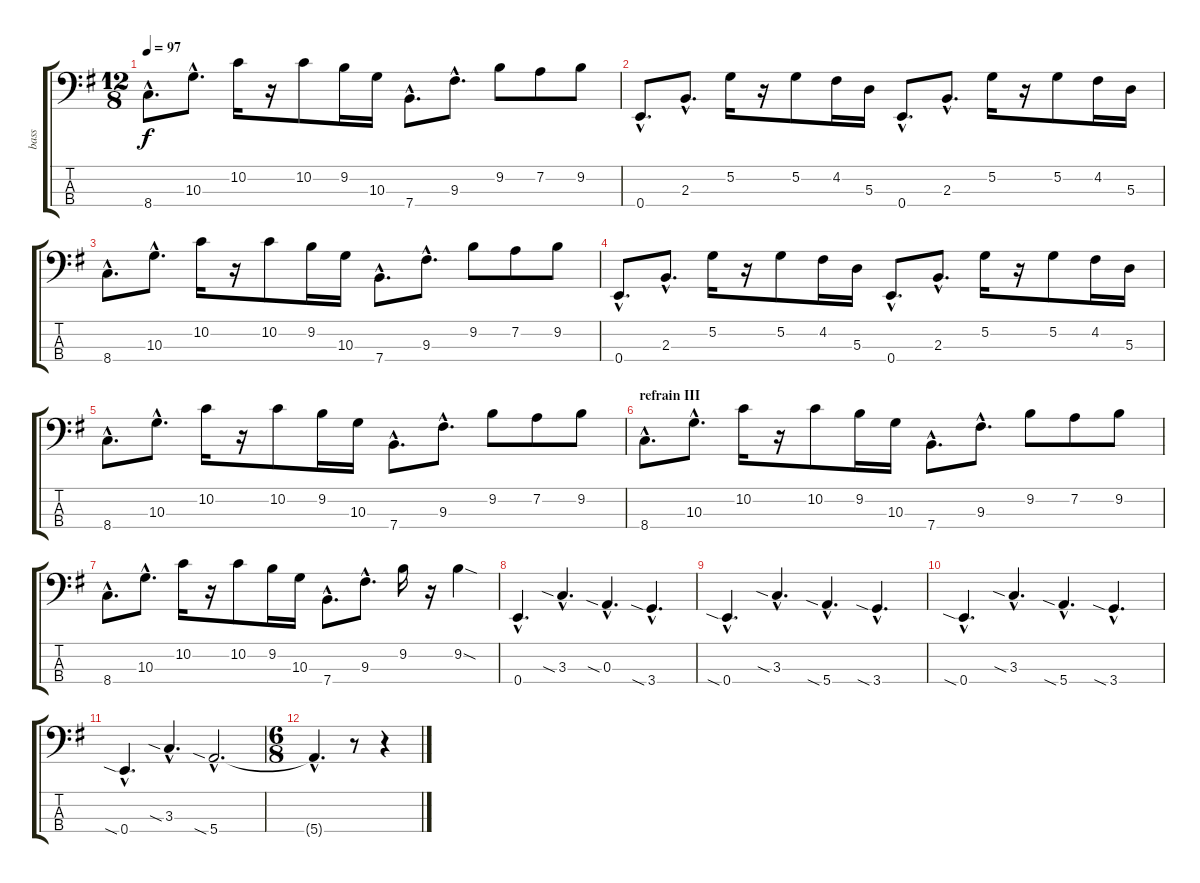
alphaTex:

\track ("bass" "bass") {instrument electricbassfinger}
\staff {score tabs}
\tuning (G2 D2 A1 E1) {hide}
\ts (12 8)
\tempo 97
\clef f4
\ks g
8.4{hac}.8{d dy f} 10.3{hac}.8{d} 10.2.16 r.16 10.2.8 9.2.16 10.3.16 7.4{hac}.8{d} 9.3{hac}.8{d} 9.2.8 7.2.8 9.2.8 |
0.4{hac}.8{d} 2.3{hac}.8{d} 5.2.16 r.16 5.2.8 4.2.16 5.3.16 0.4{hac}.8{d} 2.3{hac}.8{d} 5.2.16 r.16 5.2.8 4.2.16 5.3.16 |
8.4{hac}.8{d} 10.3{hac}.8{d} 10.2.16 r.16 10.2.8 9.2.16 10.3.16 7.4{hac}.8{d} 9.3{hac}.8{d} 9.2.8 7.2.8 9.2.8 |
0.4{hac}.8{d} 2.3{hac}.8{d} 5.2.16 r.16 5.2.8 4.2.16 5.3.16 0.4{hac}.8{d} 2.3{hac}.8{d} 5.2.16 r.16 5.2.8 4.2.16 5.3.16 |
8.4{hac}.8{d} 10.3{hac}.8{d} 10.2.16 r.16 10.2.8 9.2.16 10.3.16 7.4{hac}.8{d} 9.3{hac}.8{d} 9.2.8 7.2.8 9.2.8 |
\section ("" "refrain III")
8.4{hac}.8{d} 10.3{hac}.8{d} 10.2.16 r.16 10.2.8 9.2.16 10.3.16 7.4{hac}.8{d} 9.3{hac}.8{d} 9.2.8 7.2.8 9.2.8 |
8.4{hac}.8{d} 10.3{hac}.8{d} 10.2.16 r.16 10.2.8 9.2.16 10.3.16 7.4{hac}.8{d} 9.3{hac}.8{d} 9.2.16 r.16 9.2{sod}.4 |
0.4{hac}.4{d} 3.3{sia hac}.4{d} 0.3{sia hac}.4{d} 3.4{sia hac}.4{d} |
0.4{sia hac}.4{d} 3.3{sia hac}.4{d} 5.4{sia hac}.4{d} 3.4{sia hac}.4{d} |
0.4{sia hac}.4{d} 3.3{sia hac}.4{d} 5.4{sia hac}.4{d} 3.4{sia hac}.4{d} |
0.4{sia hac}.4{d} 3.3{sia hac}.4{d} 5.4{sia hac}.2{d} |
\ts (6 8)
5.4{hac t}.4{d} r.8 r.4
